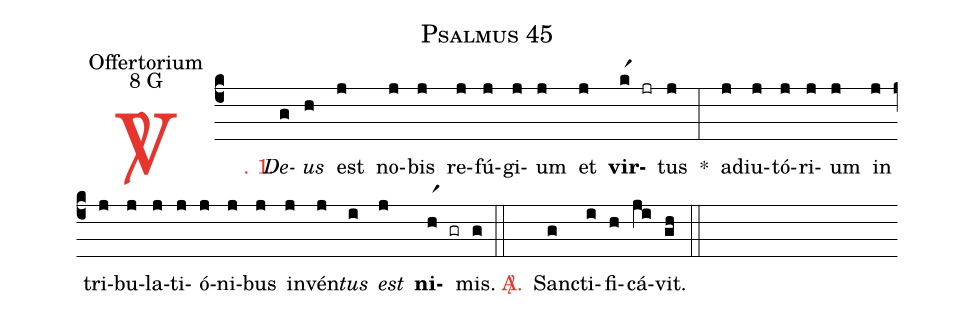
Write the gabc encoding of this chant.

name: Psalmus 45;
office-part: Offertorium;
mode: 8;
mode-differentia: G;
%%
(c4)

<c><sp>V/</sp>. 1.</c>() <i>De</i>(g)<i>us</i>(h) est(j) no(j)bis(j) re(j)fú(j)gi(j)um(j) et(j) <b>vir</b>(kr1 jr)tus(j) *(:) a(j)diu(j)tó(j)ri(j)um(j) in(j) tri(j)bu(j)la(j)ti(j)ó(j)ni(j)bus(j) in(j)vén(j)<i>tus</i>(i) <i>est</i>(j) <b>ni</b>(hr1 gr)mis.(g)

(::)

<nlba><c><sp>A/</sp>.</c>() Sanc</nlba>(g)ti(i)fi(h)cá(ji)vit.(gh)

(::)
